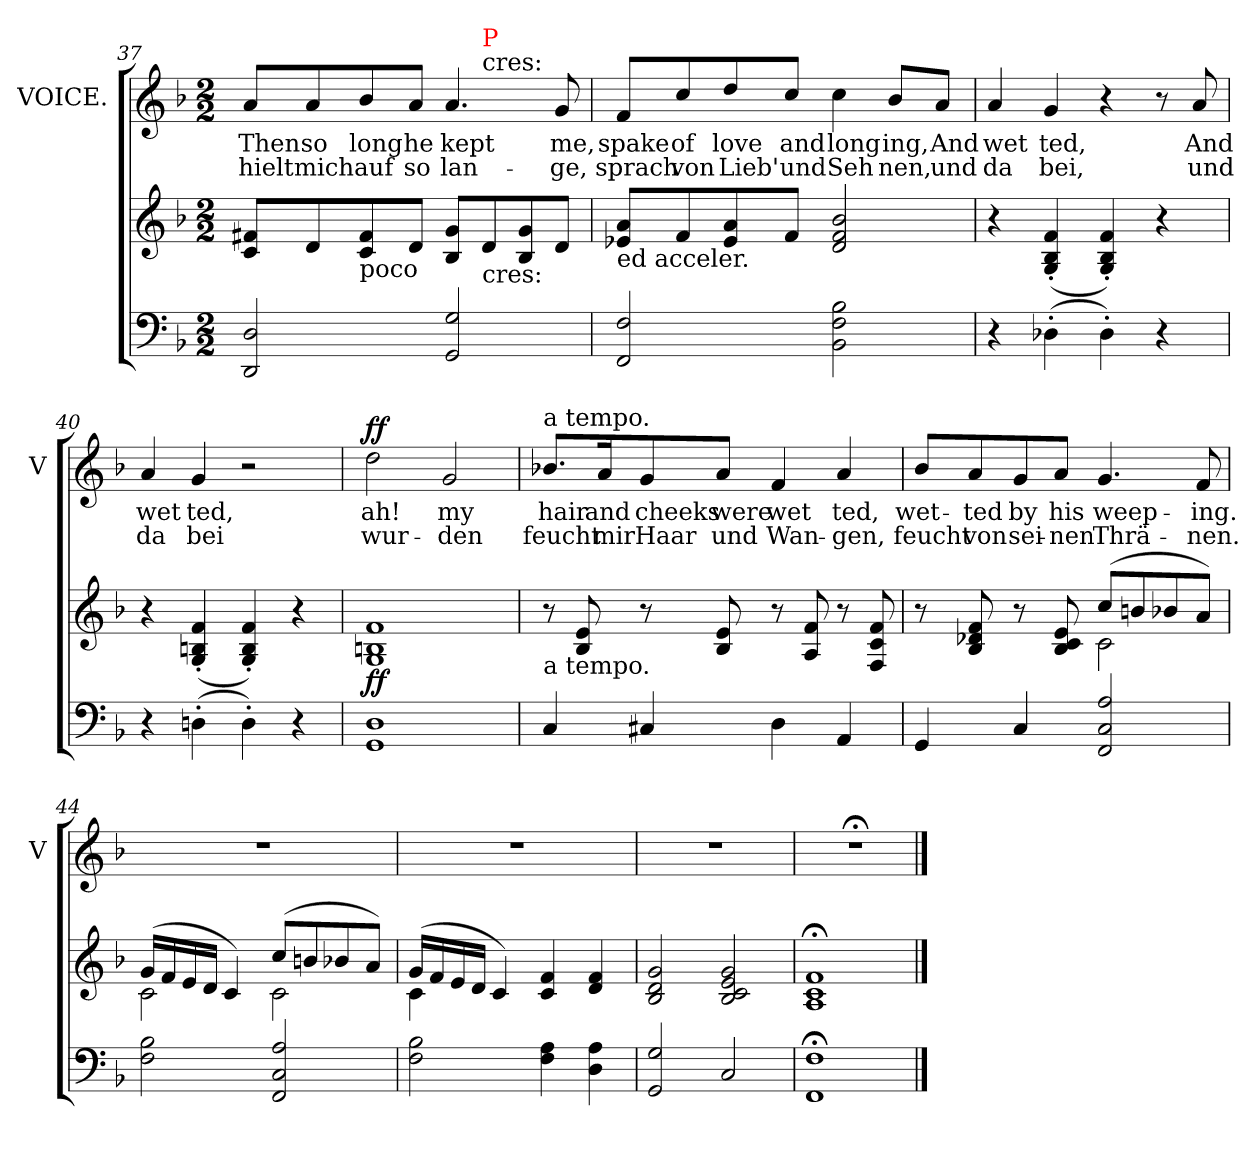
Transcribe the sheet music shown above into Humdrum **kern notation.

**kern	**kern	**dynam	**kern	**text	**text	**dynam
*part2	*part2	*part2	*part1	*part1	*part1	*part1
*staff3	*staff2	*staff2/3	*staff1	*staff1	*staff1	*staff1
*	*	*	*I"VOICE.	*	*	*
*	*	*	*I'V	*	*	*
*clefF4	*clefG2	*	*clefG2	*	*	*
*k[b-]	*k[b-]	*	*k[b-]	*	*	*
*F:	*F:	*	*F:	*	*	*
*M2/2	*M2/2	*	*M2/2	*	*	*
=37	=37	=37	=37	=37	=37	=37
*	*	*	*^	*	*	*
2D/ 2DD/	8f#X 8cL	.	8a/L	2ryy	Then	hielt	.
.	8d	.	8a/	.	so	mich	.
!	!LO:TX:b:t=poco	!	!	!	!	!	!
.	8f# 8c	.	8b-/	.	long	auf	.
.	8dJ	.	8a/J	.	he	so	.
2G/ 2GG/	8g 8B-L	.	4.a	8ryy	kept	lan-	.
!	!	!	!	!LO:TX:a:t=cres&colon;	!	!	!
!	!	!	!	!LO:TX:a:color=red:t=P	!	!	!
!	!LO:TX:c:t=cres&colon;	!	!	!	!	!	!
.	8d	.	.	4.ryy	.	.	.
.	8g 8B-	.	.	.	.	.	.
.	8dJ	.	8g	.	me,	-ge,	.
=38	=38	=38	=38	=38	=38	=38	=38
!	!	!	!LO:TX:a:t=ed acceler.	!	!	!	!
!	!LO:TX:b:t=ed acceler.	!	!	!	!	!	!
*	*	*	*v	*v	*	*	*
2F 2FF	8a 8e-XL	.	8f/L	spake	sprach	.
.	8f	.	8cc/	of	von	.
.	8a 8e-	.	8dd/	love	Lieb'	.
.	8fJ	.	8cc/J	and	und	.
2B- 2F 2BB-	2b- 2f 2d	.	4cc	long	Seh	.
.	.	.	8b-/L	ing,	nen,	.
.	.	.	8a/J	And	und	.
=39	=39	=39	=39	=39	=39	=39
4r	4r	.	4a/	wet	da	.
(>4D-X'>	(<4f'< 4B-'< 4G'<	.	4g/	ted,	bei,	.
4D-'>)	4f'< 4B-'< 4G'<)	.	4r	.	.	.
4r	4r	.	8r	.	.	.
.	.	.	8a	And	und	.
=40	=40	=40	=40	=40	=40	=40
4r	4r	.	4a	wet	da	.
(>4Dn'>	(<4f'< 4Bn'< 4G'<	.	4g	ted,	bei	.
4D'>)	4f'< 4B'< 4G'<)	.	2r	.	.	.
4r	4r	.	.	.	.	.
=41	=41	=41	=41	=41	=41	=41
!	!	!	!	!	!	!LO:DY:a
1D 1GG	1f 1Bn 1G	ff	2dd	ah!	wur-	ff
.	.	.	2g	my	-den	.
=42	=42	=42	=42	=42	=42	=42
!	!	!	!LO:TX:a:t=a tempo.	!	!	!
!	!LO:TX:b:t=a tempo.	!	!	!	!	!
4C/	8r	.	8.b-X/L	hair	feucht	.
.	8e 8B-	.	.	.	.	.
.	.	.	16a/K	and	mir	.
4C#X/	8r	.	8g/	cheeks	Haar	.
.	8e 8B-	.	8a/J	were	und	.
4D\	8r	.	4f	wet	Wan-	.
.	8f 8A	.	.	.	.	.
4AA/	8r	.	4a	ted,	-gen,	.
.	8f 8c 8F	.	.	.	.	.
=43	=43	=43	=43	=43	=43	=43
*	*^	*	*	*	*	*
4GG/	8r	2ryy	.	8b-/L	wet-	feucht	.
.	8f/ 8d-X/ 8B-/	.	.	8a/	-ted	von	.
4C/	8r	.	.	8g/	by	sei-	.
.	8e/ 8c/ 8B-/	.	.	8a/J	his	-nen	.
2A/ 2C/ 2FF/	(>8cc/L	2c\	.	4.g	weep-	Thrä-	.
.	8bn	.	.	.	.	.	.
.	8b-X	.	.	.	.	.	.
.	8aJ)	.	.	8f	-ing.	-nen.	.
=44	=44	=44	=44	=44	=44	=44	=44
2B-\ 2F\	(>16gLL	2c\	.	1rdd	.	.	.
.	16f	.	.	.	.	.	.
.	16e	.	.	.	.	.	.
.	16dJJ	.	.	.	.	.	.
.	4c/)	.	.	.	.	.	.
2A/ 2C/ 2FF/	(>8ccL	2c\	.	.	.	.	.
.	8bn	.	.	.	.	.	.
.	8b-X	.	.	.	.	.	.
.	8aJ)	.	.	.	.	.	.
=45	=45	=45	=45	=45	=45	=45	=45
2B-\ 2F\	(>16gLL	4c	.	1rdd	.	.	.
.	16f	.	.	.	.	.	.
.	16e	.	.	.	.	.	.
.	16dJJ	.	.	.	.	.	.
.	4c/)	2.ryy	.	.	.	.	.
4A\ 4F\	4f 4c	.	.	.	.	.	.
4A\ 4D\	4f 4d	.	.	.	.	.	.
*	*v	*v	*	*	*	*	*
=46	=46	=46	=46	=46	=46	=46
2G/ 2GG/	2g 2d 2B-	.	1rdd	.	.	.
2C/	2g 2e 2c 2B-	.	.	.	.	.
=47	=47	=47	=47	=47	=47	=47
1F;< 1FF;<	1f;< 1c;< 1A;<	.	1r;<dd	.	.	.
==	==	==	==	==	==	==
*-	*-	*-	*-	*-	*-	*-
